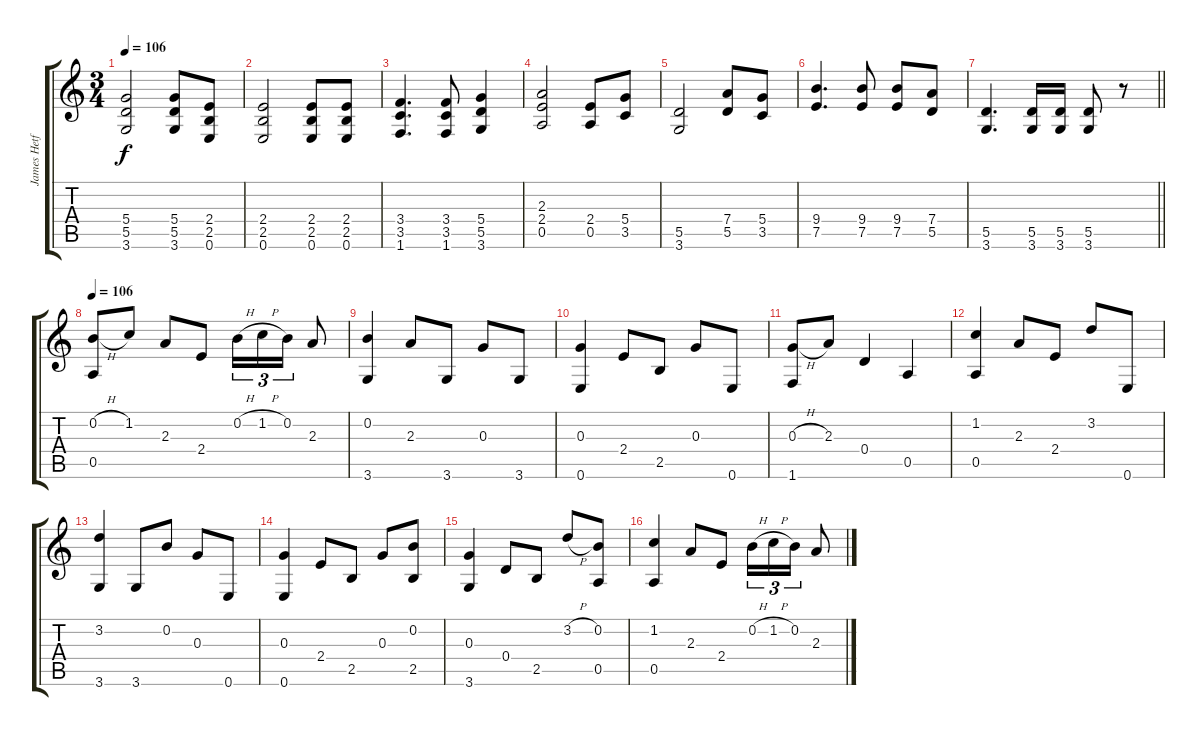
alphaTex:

\track ("James Hetfield" "James Hetf") {instrument distortionguitar}
\staff {score tabs}
\tuning (E4 B3 G3 D3 A2 E2) {hide}
\ts (3 4)
\tempo 106
\clef g2
\ks c
(5.4 5.5 3.6).2{dy f} (5.4 5.5 3.6).8 (2.4 2.5 0.6).8 |
(2.4 2.5 0.6).2 (2.4 2.5 0.6).8 (2.4 2.5 0.6).8 |
(3.4 3.5 1.6).4{d} (3.4 3.5 1.6).8 (5.4 5.5 3.6).4 |
(2.3 2.4 0.5).2 (2.4 0.5).8 (5.4 3.5).8 |
(5.5 3.6).2 (7.4 5.5).8 (5.4 3.5).8 |
(9.4 7.5).4{d} (9.4 7.5).8 (9.4 7.5).8 (7.4 5.5).8 |
\barLineRight lightlight
(5.5 3.6).4{d} (5.5 3.6).16 (5.5 3.6).16 (5.5 3.6).8 r.8 |
\tempo 106
(0.2{h} 0.5).8{volume 13 balance 5 instrument electricguitarclean} 1.2.8 2.3.8 2.4.8 0.2{h}.16{tu (3 2)} 1.2{h}.16{tu (3 2)} 0.2.16{tu (3 2)} 2.3.8 |
(0.2 3.6).4 2.3.8 3.6.8 0.3.8 3.6.8 |
(0.3 0.6).4 2.4.8 2.5.8 0.3.8 0.6.8 |
(0.3{h} 1.6).8 2.3.8 0.4.4 0.5.4 |
(1.2 0.5).4 2.3.8 2.4.8 3.2.8 0.6.8 |
(3.2 3.6).4 3.6.8 0.2.8 0.3.8 0.6.8 |
(0.3 0.6).4 2.4.8 2.5.8 0.3.8 (0.2 2.5).8 |
(0.3 3.6).4 0.4.8 2.5.8 3.2{h}.8 (0.2 0.5).8 |
(1.2 0.5).4 2.3.8 2.4.8 0.2{h}.16{tu (3 2)} 1.2{h}.16{tu (3 2)} 0.2.16{tu (3 2)} 2.3.8
